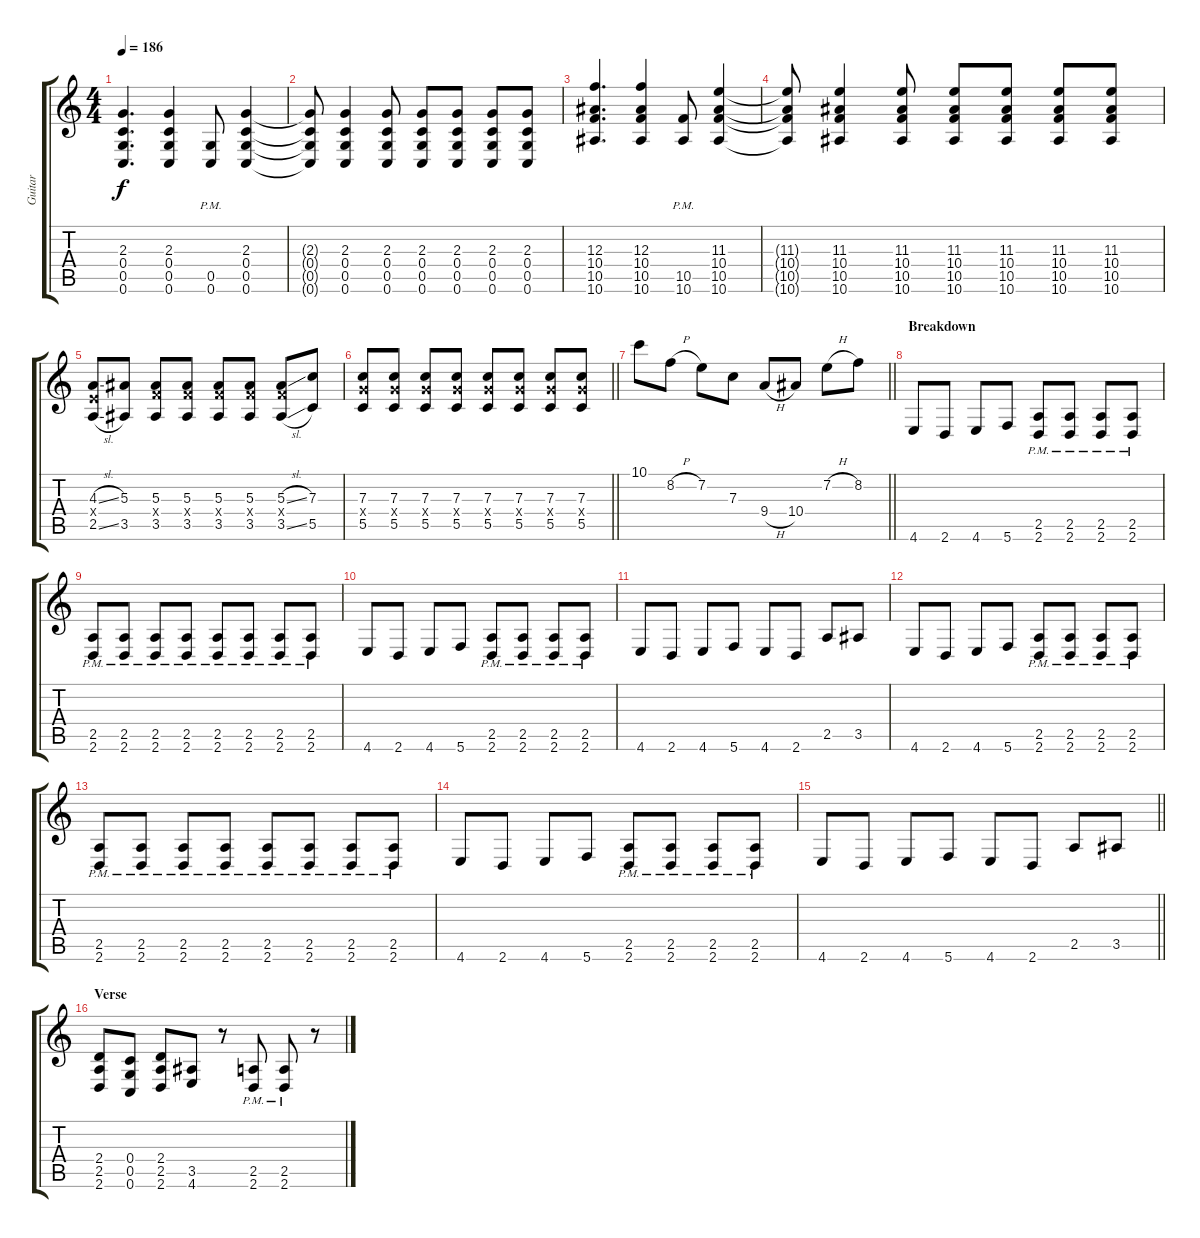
\track ("Guitar" "Guitar") {instrument distortionguitar}
\staff {score tabs}
\tuning (D4 A3 F3 C3 G2 C2) {hide}
\ts (4 4)
\tempo 186
\clef g2
\ks c
(2.3 0.4 0.5 0.6).4{d dy f} (2.3 0.4 0.5 0.6).4 (0.5{pm} 0.6{pm}).8 (2.3 0.4 0.5 0.6).4 |
(2.3{t} 0.4{t} 0.5{t} 0.6{t}).8 (2.3 0.4 0.5 0.6).4 (2.3 0.4 0.5 0.6).8 (2.3 0.4 0.5 0.6).8 (2.3 0.4 0.5 0.6).8 (2.3 0.4 0.5 0.6).8 (2.3 0.4 0.5 0.6).8 |
(12.3 10.4 10.5 10.6).4{d} (12.3 10.4 10.5 10.6).4 (10.5{pm} 10.6{pm}).8 (11.3 10.4 10.5 10.6).4 |
(11.3{t} 10.4{t} 10.5{t} 10.6{t}).8 (11.3 10.4 10.5 10.6).4 (11.3 10.4 10.5 10.6).8 (11.3 10.4 10.5 10.6).8 (11.3 10.4 10.5 10.6).8 (11.3 10.4 10.5 10.6).8 (11.3 10.4 10.5 10.6).8 |
(4.3{sl} 4.4{x} 2.5{sl}).8 (5.3 3.5).8 (5.3 5.4{x} 3.5).8 (5.3 5.4{x} 3.5).8 (5.3 5.4{x} 3.5).8 (5.3 5.4{x} 3.5).8 (5.3{sl} 5.4{x} 3.5{sl}).8 (7.3 5.5).8 |
\barLineRight lightlight
(7.3 7.4{x} 5.5).8 (7.3 7.4{x} 5.5).8 (7.3 7.4{x} 5.5).8 (7.3 7.4{x} 5.5).8 (7.3 7.4{x} 5.5).8 (7.3 7.4{x} 5.5).8 (7.3 7.4{x} 5.5).8 (7.3 7.4{x} 5.5).8 |
\barLineRight lightlight
10.1.8 8.2{h}.8 7.2.8 7.3.8 9.4{h}.8 10.4.8 7.2{h}.8 8.2.8 |
\section ("" "Breakdown")
4.6.8 2.6.8 4.6.8 5.6.8 (2.5{pm} 2.6{pm}).8 (2.5{pm} 2.6{pm}).8 (2.5{pm} 2.6{pm}).8 (2.5{pm} 2.6{pm}).8 |
(2.5{pm} 2.6{pm}).8 (2.5{pm} 2.6{pm}).8 (2.5{pm} 2.6{pm}).8 (2.5{pm} 2.6{pm}).8 (2.5{pm} 2.6{pm}).8 (2.5{pm} 2.6{pm}).8 (2.5{pm} 2.6{pm}).8 (2.5{pm} 2.6{pm}).8 |
4.6.8 2.6.8 4.6.8 5.6.8 (2.5{pm} 2.6{pm}).8 (2.5{pm} 2.6{pm}).8 (2.5{pm} 2.6{pm}).8 (2.5{pm} 2.6{pm}).8 |
4.6.8 2.6.8 4.6.8 5.6.8 4.6.8 2.6.8 2.5.8 3.5.8 |
4.6.8 2.6.8 4.6.8 5.6.8 (2.5{pm} 2.6{pm}).8 (2.5{pm} 2.6{pm}).8 (2.5{pm} 2.6{pm}).8 (2.5{pm} 2.6{pm}).8 |
(2.5{pm} 2.6{pm}).8 (2.5{pm} 2.6{pm}).8 (2.5{pm} 2.6{pm}).8 (2.5{pm} 2.6{pm}).8 (2.5{pm} 2.6{pm}).8 (2.5{pm} 2.6{pm}).8 (2.5{pm} 2.6{pm}).8 (2.5{pm} 2.6{pm}).8 |
4.6.8 2.6.8 4.6.8 5.6.8 (2.5{pm} 2.6{pm}).8 (2.5{pm} 2.6{pm}).8 (2.5{pm} 2.6{pm}).8 (2.5{pm} 2.6{pm}).8 |
\barLineRight lightlight
4.6.8 2.6.8 4.6.8 5.6.8 4.6.8 2.6.8 2.5.8 3.5.8 |
\section ("" "Verse")
(2.4 2.5 2.6).8 (0.4 0.5 0.6).8 (2.4 2.5 2.6).8 (3.5 4.6).8 r.8 (2.5{pm} 2.6{pm}).8 (2.5{pm} 2.6{pm}).8 r.8
